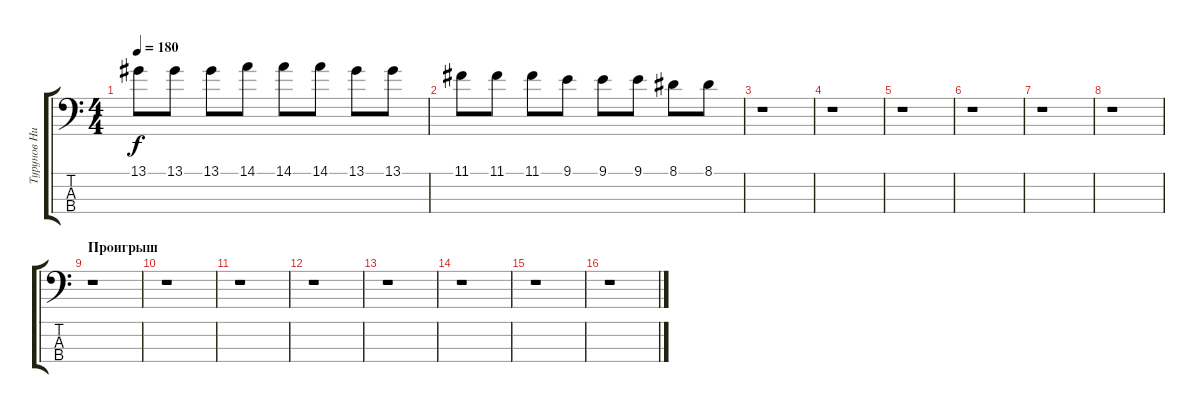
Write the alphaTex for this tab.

\track ("Турунов Николай" "Турунов Ни") {instrument electricbassfinger}
\staff {score tabs}
\tuning (G2 D2 A1 E1) {hide}
\ts (4 4)
\tempo 180
\clef f4
\ks c
13.1.8{dy f} 13.1.8 13.1.8 14.1.8 14.1.8 14.1.8 13.1.8 13.1.8 |
11.1.8 11.1.8 11.1.8 9.1.8 9.1.8 9.1.8 8.1.8 8.1.8 |
r.1 |
r.1 |
r.1 |
r.1 |
r.1 |
r.1 |
\section ("" "Проигрыш")
r.1 |
r.1 |
r.1 |
r.1 |
r.1 |
r.1 |
r.1 |
r.1
